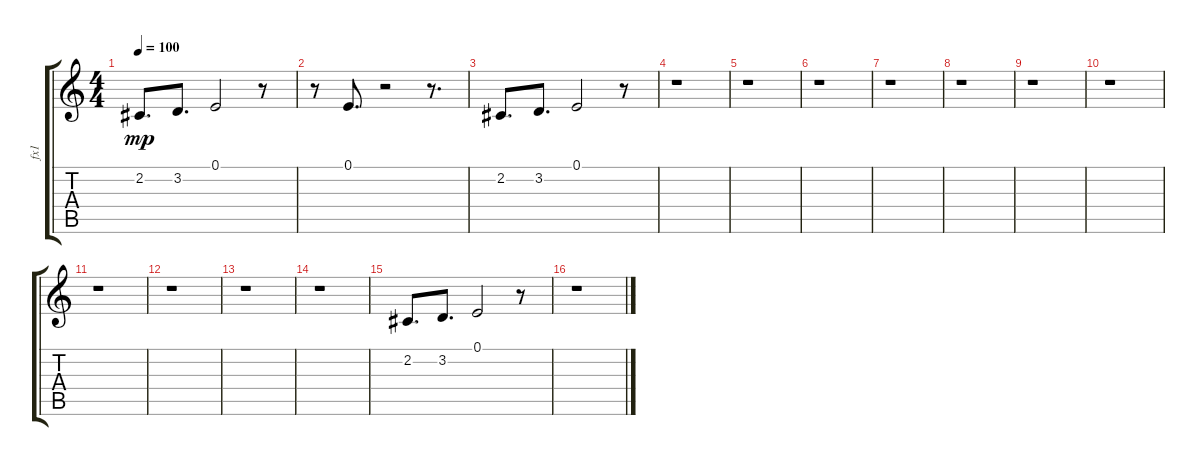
\track ("fx1" "fx1") {instrument musicbox}
\staff {score tabs}
\tuning (E4 B3 G3 D3 A2 E2) {hide}
\ts (4 4)
\tempo 100
\clef g2
\ks c
2.2.8{d dy mp} 3.2.8{d} 0.1.2 r.8 |
r.8 0.1.8{d} r.2 r.8{d} |
2.2.8{d} 3.2.8{d} 0.1.2 r.8 |
r.1 |
r.1 |
r.1 |
r.1 |
r.1 |
r.1 |
r.1 |
r.1 |
r.1 |
r.1 |
r.1 |
2.2.8{d} 3.2.8{d} 0.1.2 r.8 |
r.1
